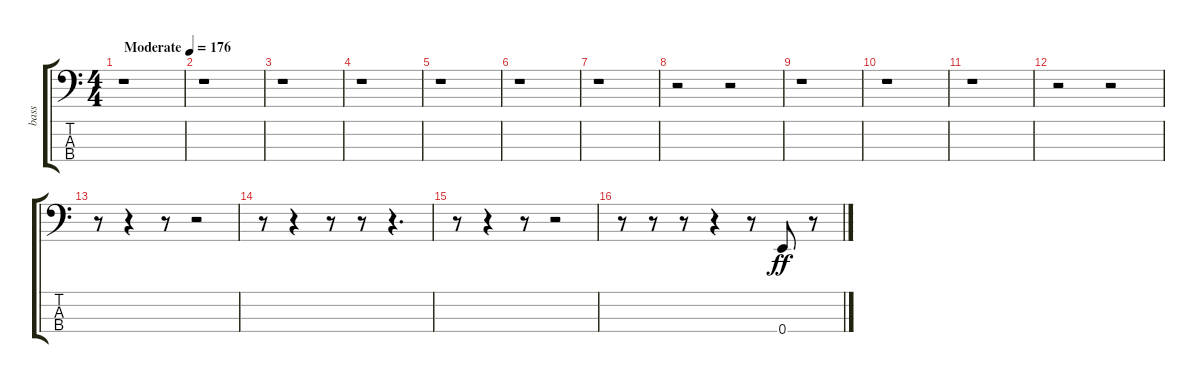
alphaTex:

\track ("bass" "bass") {instrument electricbassfinger}
\staff {score tabs}
\tuning (G2 D2 A1 E1) {hide}
\ts (4 4)
\tempo (176 "Moderate")
\clef f4
\ks c
r.1{dy ff instrument electricbassfinger} |
r.1 |
r.1 |
r.1 |
r.1 |
r.1 |
r.1 |
r.2 r.2 |
r.1 |
r.1 |
r.1 |
r.2 r.2 |
r.8 r.4 r.8 r.2 |
r.8 r.4 r.8 r.8 r.4{d} |
r.8 r.4 r.8 r.2 |
r.8 r.8 r.8 r.4 r.8 0.4.8 r.8
